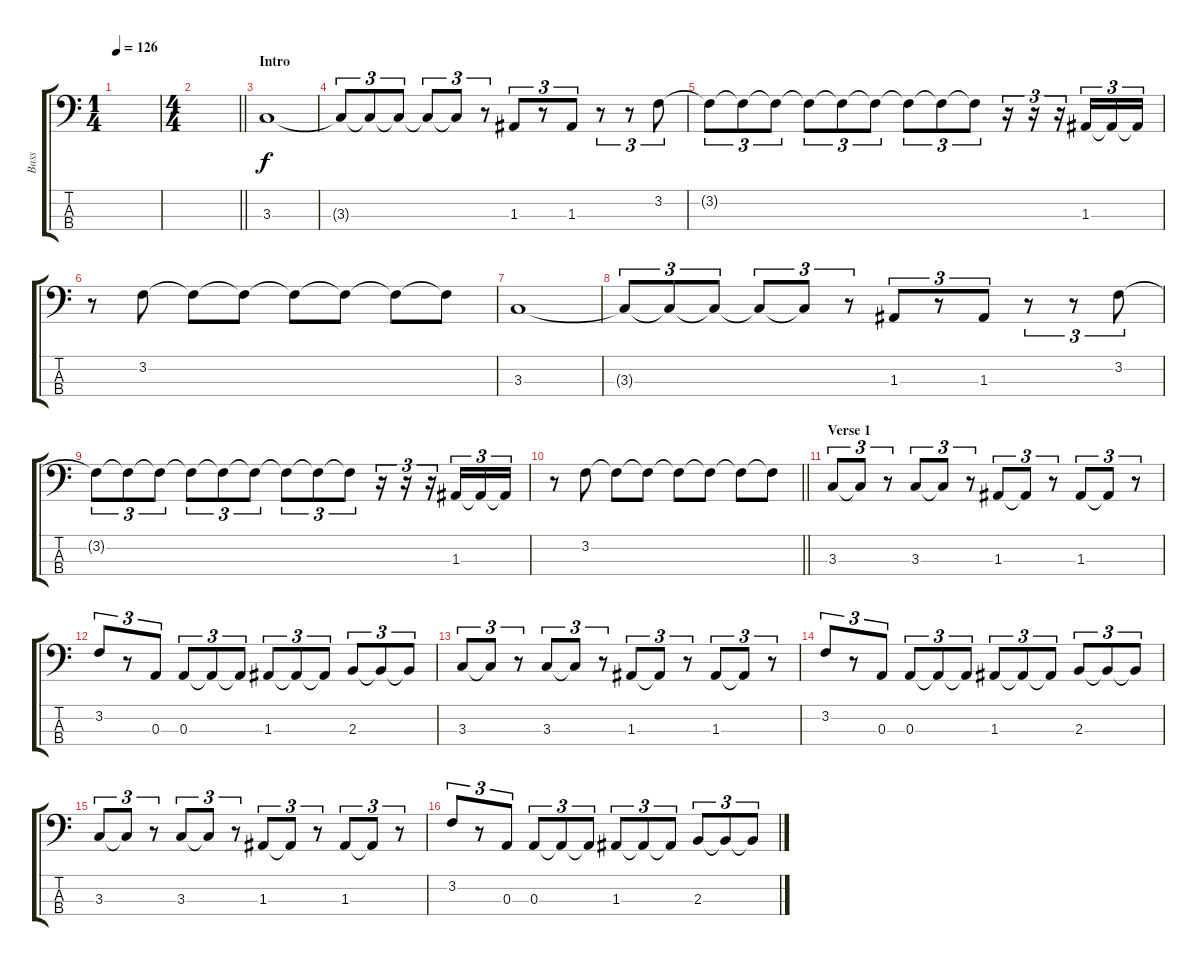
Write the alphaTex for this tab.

\track ("Bass" "Bass") {instrument electricbassfinger}
\staff {score tabs}
\tuning (G2 D2 A1 E1) {hide}
\ts (1 4)
\tempo 126
\clef f4
\ks c
|
\ts (4 4)
\barLineRight lightlight
|
\section ("" "Intro")
3.3.1 |
3.3{t}.8{tu (3 2)} 3.3{t}.8{tu (3 2)} 3.3{t}.8{tu (3 2)} 3.3{t}.8{tu (3 2)} 3.3{t}.8{tu (3 2)} r.8{tu (3 2)} 1.3.8{tu (3 2)} r.8{tu (3 2)} 1.3.8{tu (3 2)} r.8{tu (3 2)} r.8{tu (3 2)} 3.2.8{tu (3 2)} |
3.2{t}.8{tu (3 2)} 3.2{t}.8{tu (3 2)} 3.2{t}.8{tu (3 2)} 3.2{t}.8{tu (3 2)} 3.2{t}.8{tu (3 2)} 3.2{t}.8{tu (3 2)} 3.2{t}.8{tu (3 2)} 3.2{t}.8{tu (3 2)} 3.2{t}.8{tu (3 2)} r.16{tu (3 2)} r.16{tu (3 2)} r.16{tu (3 2)} 1.3.16{tu (3 2)} 1.3{t}.16{tu (3 2)} 1.3{t}.16{tu (3 2)} |
r.8 3.2.8 3.2{t}.8 3.2{t}.8 3.2{t}.8 3.2{t}.8 3.2{t}.8 3.2{t}.8 |
3.3.1 |
3.3{t}.8{tu (3 2)} 3.3{t}.8{tu (3 2)} 3.3{t}.8{tu (3 2)} 3.3{t}.8{tu (3 2)} 3.3{t}.8{tu (3 2)} r.8{tu (3 2)} 1.3.8{tu (3 2)} r.8{tu (3 2)} 1.3.8{tu (3 2)} r.8{tu (3 2)} r.8{tu (3 2)} 3.2.8{tu (3 2)} |
3.2{t}.8{tu (3 2)} 3.2{t}.8{tu (3 2)} 3.2{t}.8{tu (3 2)} 3.2{t}.8{tu (3 2)} 3.2{t}.8{tu (3 2)} 3.2{t}.8{tu (3 2)} 3.2{t}.8{tu (3 2)} 3.2{t}.8{tu (3 2)} 3.2{t}.8{tu (3 2)} r.16{tu (3 2)} r.16{tu (3 2)} r.16{tu (3 2)} 1.3.16{tu (3 2)} 1.3{t}.16{tu (3 2)} 1.3{t}.16{tu (3 2)} |
\barLineRight lightlight
r.8 3.2.8 3.2{t}.8 3.2{t}.8 3.2{t}.8 3.2{t}.8 3.2{t}.8 3.2{t}.8 |
\section ("" "Verse 1")
3.3.8{tu (3 2)} 3.3{t}.8{tu (3 2)} r.8{tu (3 2)} 3.3.8{tu (3 2)} 3.3{t}.8{tu (3 2)} r.8{tu (3 2)} 1.3.8{tu (3 2)} 1.3{t}.8{tu (3 2)} r.8{tu (3 2)} 1.3.8{tu (3 2)} 1.3{t}.8{tu (3 2)} r.8{tu (3 2)} |
3.2.8{tu (3 2)} r.8{tu (3 2)} 0.3.8{tu (3 2)} 0.3.8{tu (3 2)} 0.3{t}.8{tu (3 2)} 0.3{t}.8{tu (3 2)} 1.3.8{tu (3 2)} 1.3{t}.8{tu (3 2)} 1.3{t}.8{tu (3 2)} 2.3.8{tu (3 2)} 2.3{t}.8{tu (3 2)} 2.3{t}.8{tu (3 2)} |
3.3.8{tu (3 2)} 3.3{t}.8{tu (3 2)} r.8{tu (3 2)} 3.3.8{tu (3 2)} 3.3{t}.8{tu (3 2)} r.8{tu (3 2)} 1.3.8{tu (3 2)} 1.3{t}.8{tu (3 2)} r.8{tu (3 2)} 1.3.8{tu (3 2)} 1.3{t}.8{tu (3 2)} r.8{tu (3 2)} |
3.2.8{tu (3 2)} r.8{tu (3 2)} 0.3.8{tu (3 2)} 0.3.8{tu (3 2)} 0.3{t}.8{tu (3 2)} 0.3{t}.8{tu (3 2)} 1.3.8{tu (3 2)} 1.3{t}.8{tu (3 2)} 1.3{t}.8{tu (3 2)} 2.3.8{tu (3 2)} 2.3{t}.8{tu (3 2)} 2.3{t}.8{tu (3 2)} |
3.3.8{tu (3 2)} 3.3{t}.8{tu (3 2)} r.8{tu (3 2)} 3.3.8{tu (3 2)} 3.3{t}.8{tu (3 2)} r.8{tu (3 2)} 1.3.8{tu (3 2)} 1.3{t}.8{tu (3 2)} r.8{tu (3 2)} 1.3.8{tu (3 2)} 1.3{t}.8{tu (3 2)} r.8{tu (3 2)} |
3.2.8{tu (3 2)} r.8{tu (3 2)} 0.3.8{tu (3 2)} 0.3.8{tu (3 2)} 0.3{t}.8{tu (3 2)} 0.3{t}.8{tu (3 2)} 1.3.8{tu (3 2)} 1.3{t}.8{tu (3 2)} 1.3{t}.8{tu (3 2)} 2.3.8{tu (3 2)} 2.3{t}.8{tu (3 2)} 2.3{t}.8{tu (3 2)}
